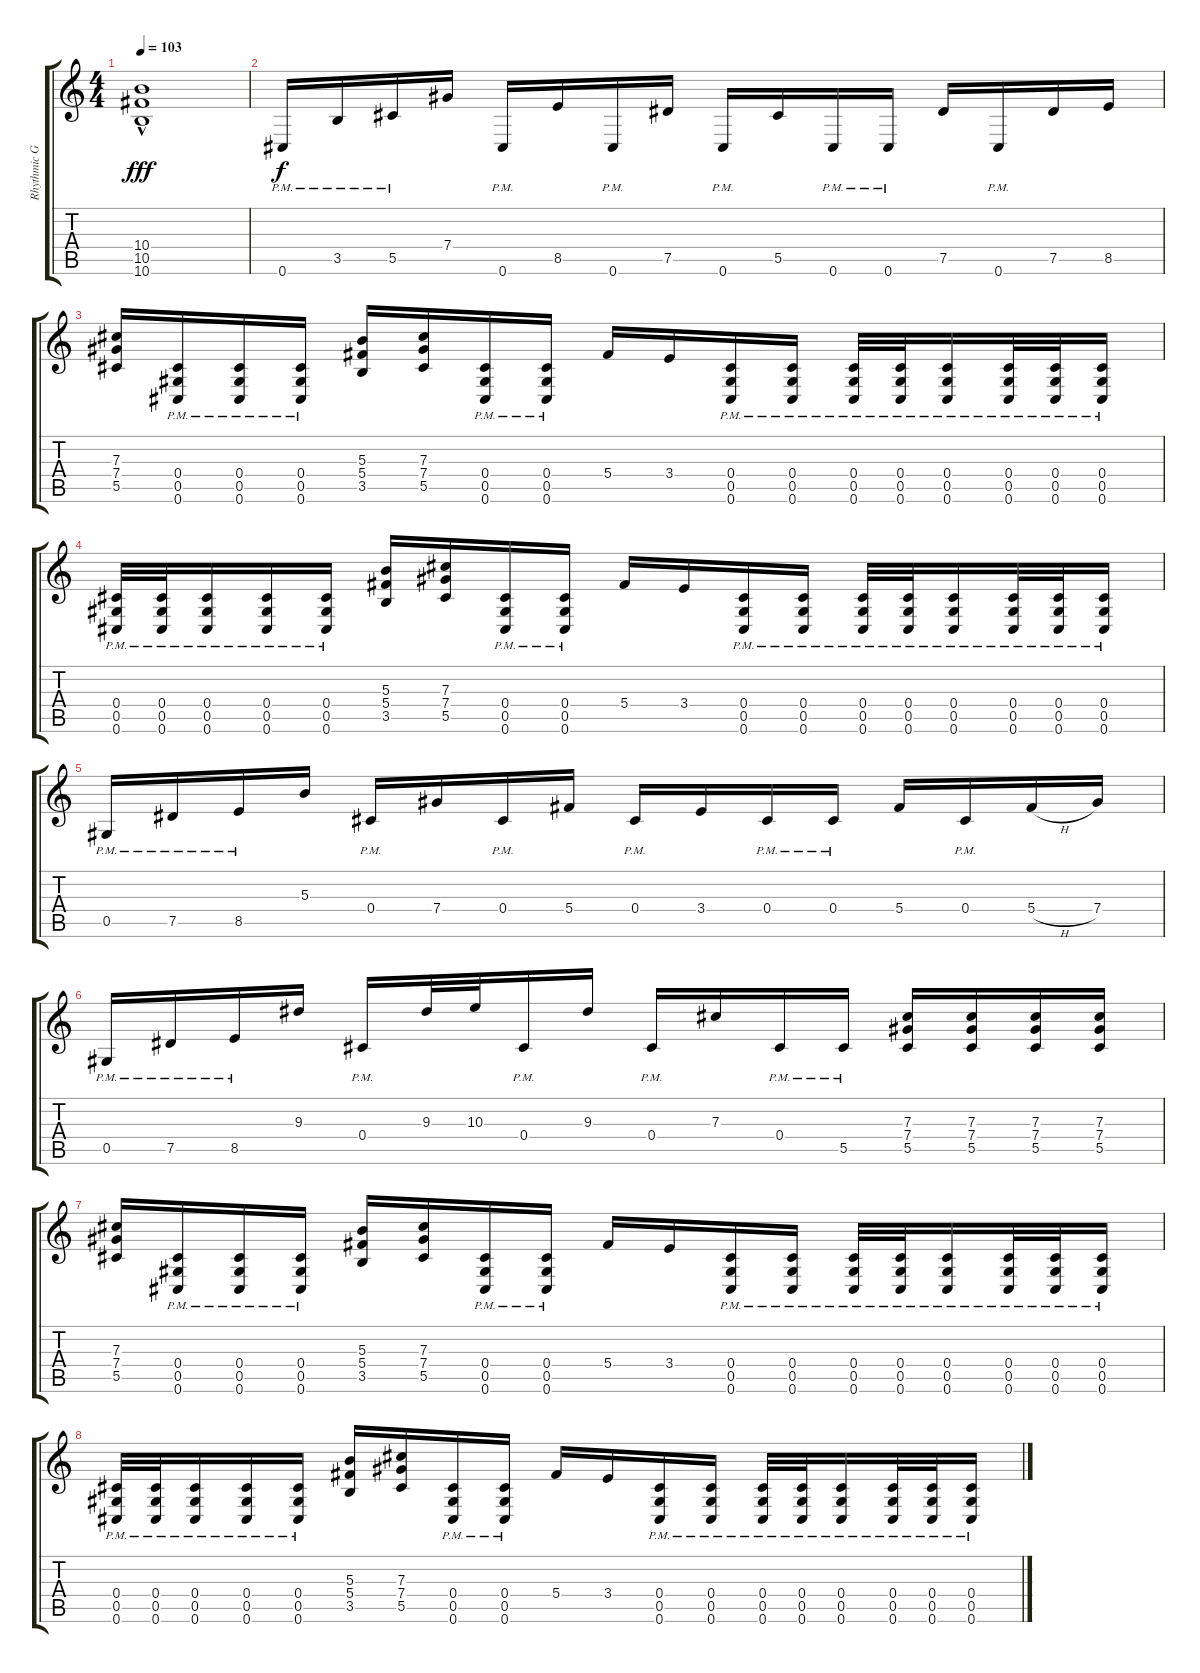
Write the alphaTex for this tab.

\track ("Rhythmic Guitar" "Rhythmic G") {instrument distortionguitar}
\staff {score tabs}
\tuning (Eb4 Bb3 Gb3 Db3 Ab2 Db2) {hide}
\ts (4 4)
\tempo 103
\clef g2
\ks c
(10.4{hac} 10.5{hac} 10.6{hac}).1{dy fff} |
0.6{pm}.16{dy f} 3.5{pm}.16 5.5{pm}.16 7.4.16 0.6{pm}.16 8.5.16 0.6{pm}.16 7.5.16 0.6{pm}.16 5.5.16 0.6{pm}.16 0.6{pm}.16 7.5.16 0.6{pm}.16 7.5.16 8.5.16 |
(7.3 7.4 5.5).16 (0.4{pm} 0.5{pm} 0.6{pm}).16 (0.4{pm} 0.5{pm} 0.6{pm}).16 (0.4{pm} 0.5{pm} 0.6{pm}).16 (5.3 5.4 3.5).16 (7.3 7.4 5.5).16 (0.4{pm} 0.5{pm} 0.6{pm}).16 (0.4{pm} 0.5{pm} 0.6{pm}).16 5.4.16 3.4.16 (0.4{pm} 0.5{pm} 0.6{pm}).16 (0.4{pm} 0.5{pm} 0.6{pm}).16 (0.4{pm} 0.5{pm} 0.6{pm}).32 (0.4{pm} 0.5{pm} 0.6{pm}).32 (0.4{pm} 0.5{pm} 0.6{pm}).16 (0.4{pm} 0.5{pm} 0.6{pm}).32 (0.4{pm} 0.5{pm} 0.6{pm}).32 (0.4{pm} 0.5{pm} 0.6{pm}).16 |
(0.4{pm} 0.5{pm} 0.6{pm}).32 (0.4{pm} 0.5{pm} 0.6{pm}).32 (0.4{pm} 0.5{pm} 0.6{pm}).16 (0.4{pm} 0.5{pm} 0.6{pm}).16 (0.4{pm} 0.5{pm} 0.6{pm}).16 (5.3 5.4 3.5).16 (7.3 7.4 5.5).16 (0.4{pm} 0.5{pm} 0.6{pm}).16 (0.4{pm} 0.5{pm} 0.6{pm}).16 5.4.16 3.4.16 (0.4{pm} 0.5{pm} 0.6{pm}).16 (0.4{pm} 0.5{pm} 0.6{pm}).16 (0.4{pm} 0.5{pm} 0.6{pm}).32 (0.4{pm} 0.5{pm} 0.6{pm}).32 (0.4{pm} 0.5{pm} 0.6{pm}).16 (0.4{pm} 0.5{pm} 0.6{pm}).32 (0.4{pm} 0.5{pm} 0.6{pm}).32 (0.4{pm} 0.5{pm} 0.6{pm}).16 |
0.5{pm}.16 7.5{pm}.16 8.5{pm}.16 5.3.16 0.4{pm}.16 7.4.16 0.4{pm}.16 5.4.16 0.4{pm}.16 3.4.16 0.4{pm}.16 0.4{pm}.16 5.4.16 0.4{pm}.16 5.4{h}.16 7.4.16 |
0.5{pm}.16 7.5{pm}.16 8.5{pm}.16 9.3.16 0.4{pm}.16 9.3.32 10.3.32 0.4{pm}.16 9.3.16 0.4{pm}.16 7.3.16 0.4{pm}.16 5.5{pm}.16 (7.3 7.4 5.5).16 (7.3 7.4 5.5).16 (7.3 7.4 5.5).16 (7.3 7.4 5.5).16 |
(7.3 7.4 5.5).16 (0.4{pm} 0.5{pm} 0.6{pm}).16 (0.4{pm} 0.5{pm} 0.6{pm}).16 (0.4{pm} 0.5{pm} 0.6{pm}).16 (5.3 5.4 3.5).16 (7.3 7.4 5.5).16 (0.4{pm} 0.5{pm} 0.6{pm}).16 (0.4{pm} 0.5{pm} 0.6{pm}).16 5.4.16 3.4.16 (0.4{pm} 0.5{pm} 0.6{pm}).16 (0.4{pm} 0.5{pm} 0.6{pm}).16 (0.4{pm} 0.5{pm} 0.6{pm}).32 (0.4{pm} 0.5{pm} 0.6{pm}).32 (0.4{pm} 0.5{pm} 0.6{pm}).16 (0.4{pm} 0.5{pm} 0.6{pm}).32 (0.4{pm} 0.5{pm} 0.6{pm}).32 (0.4{pm} 0.5{pm} 0.6{pm}).16 |
(0.4{pm} 0.5{pm} 0.6{pm}).32 (0.4{pm} 0.5{pm} 0.6{pm}).32 (0.4{pm} 0.5{pm} 0.6{pm}).16 (0.4{pm} 0.5{pm} 0.6{pm}).16 (0.4{pm} 0.5{pm} 0.6{pm}).16 (5.3 5.4 3.5).16 (7.3 7.4 5.5).16 (0.4{pm} 0.5{pm} 0.6{pm}).16 (0.4{pm} 0.5{pm} 0.6{pm}).16 5.4.16 3.4.16 (0.4{pm} 0.5{pm} 0.6{pm}).16 (0.4{pm} 0.5{pm} 0.6{pm}).16 (0.4{pm} 0.5{pm} 0.6{pm}).32 (0.4{pm} 0.5{pm} 0.6{pm}).32 (0.4{pm} 0.5{pm} 0.6{pm}).16 (0.4{pm} 0.5{pm} 0.6{pm}).32 (0.4{pm} 0.5{pm} 0.6{pm}).32 (0.4{pm} 0.5{pm} 0.6{pm}).16
